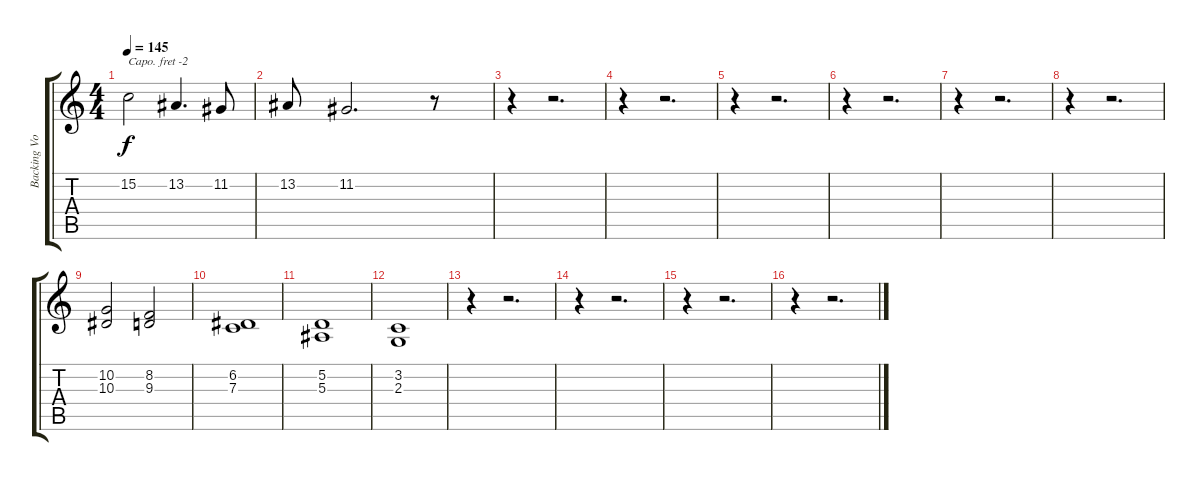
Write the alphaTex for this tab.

\track ("Backing Vocals" "Backing Vo") {instrument cello}
\staff {score tabs}
\capo -2
\tuning (E4 B3 G3 D3 A2 D2) {hide}
\ts (4 4)
\tempo 145
\clef g2
\ks c
15.2{t}.2{dy f} 13.2.4{d} 11.2.8 |
13.2.8 11.2.2{d} r.8 |
r.4 r.2{d} |
r.4 r.2{d} |
r.4 r.2{d} |
r.4 r.2{d} |
r.4 r.2{d} |
r.4 r.2{d} |
(10.2 10.3).2 (8.2 9.3).2 |
(6.2 7.3).1 |
(5.2 5.3).1 |
(3.2 2.3).1 |
r.4 r.2{d} |
r.4 r.2{d} |
r.4 r.2{d} |
r.4 r.2{d}
